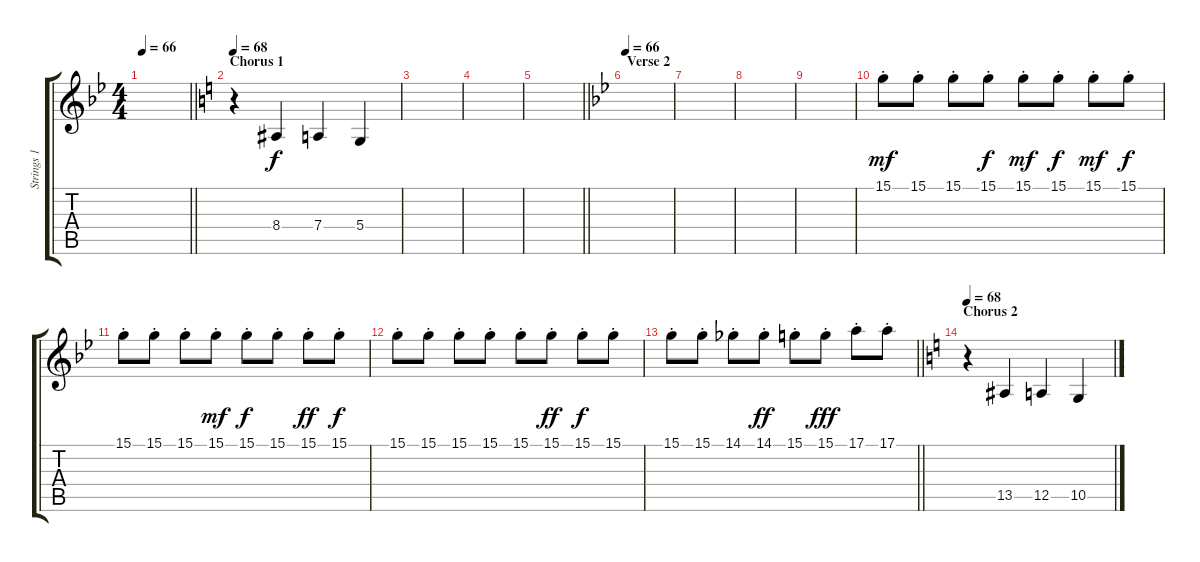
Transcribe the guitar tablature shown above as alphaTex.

\track ("Strings 1" "Strings 1") {instrument stringensemble1}
\staff {score tabs}
\tuning (E4 B3 G3 D3 A2 D2) {hide}
\ts (4 4)
\tempo 66
\clef g2
\barLineRight lightlight
\ks bb
|
\section ("" "Chorus 1")
\tempo 68
\ks c
r.4 8.4.4 7.4.4 5.4.4 |
|
|
\barLineRight lightlight
|
\section ("" "Verse 2")
\tempo 66
\ks bb
|
|
|
|
15.1{st}.8{dy mf} 15.1{st}.8 15.1{st}.8 15.1{st}.8{dy f} 15.1{st}.8{dy mf} 15.1{st}.8{dy f} 15.1{st}.8{dy mf} 15.1{st}.8{dy f} |
15.1{st}.8 15.1{st}.8 15.1{st}.8 15.1{st}.8{dy mf} 15.1{st}.8{dy f} 15.1{st}.8 15.1{st}.8{dy ff} 15.1{st}.8{dy f} |
15.1{st}.8 15.1{st}.8 15.1{st}.8 15.1{st}.8 15.1{st}.8 15.1{st}.8{dy ff} 15.1{st}.8{dy f} 15.1{st}.8 |
\barLineRight lightlight
15.1{st}.8 15.1{st}.8 14.1{st}.8 14.1{st}.8{dy ff} 15.1{st}.8 15.1{st}.8{dy fff} 17.1{st}.8 17.1{st}.8 |
\section ("" "Chorus 2")
\tempo 68
\ks c
r.4{volume 16} 13.5.4 12.5.4 10.5.4
